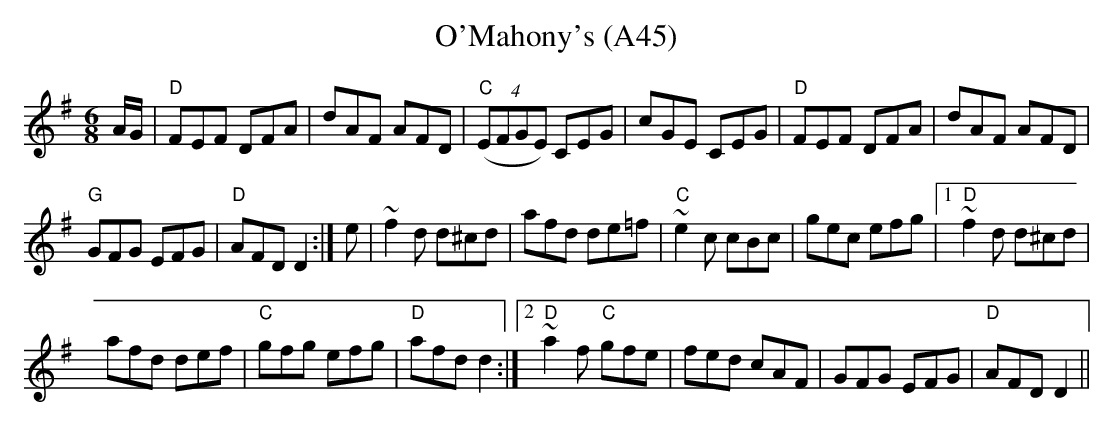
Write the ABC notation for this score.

X:1
T:O'Mahony's (A45)
M:6/8
L:1/8
K:Dmix
A/2G/2|"D"FEF DFA|dAF AFD|"C"((4EFGE) CEG|\
cGE CEG|"D"FEF DFA|dAF AFD|
"G"GFG EFG|"D"AFD D2:|e|~f2d d^cd|afd de=f|\
"C"~e2c cBc|gec efg|1 "D"~f2d d^cd|
afd def|"C"gfg efg|"D"afd d2:|2 "D"~a2f "C"gfe|\
fed cAF|GFG EFG|"D"AFD D2||
